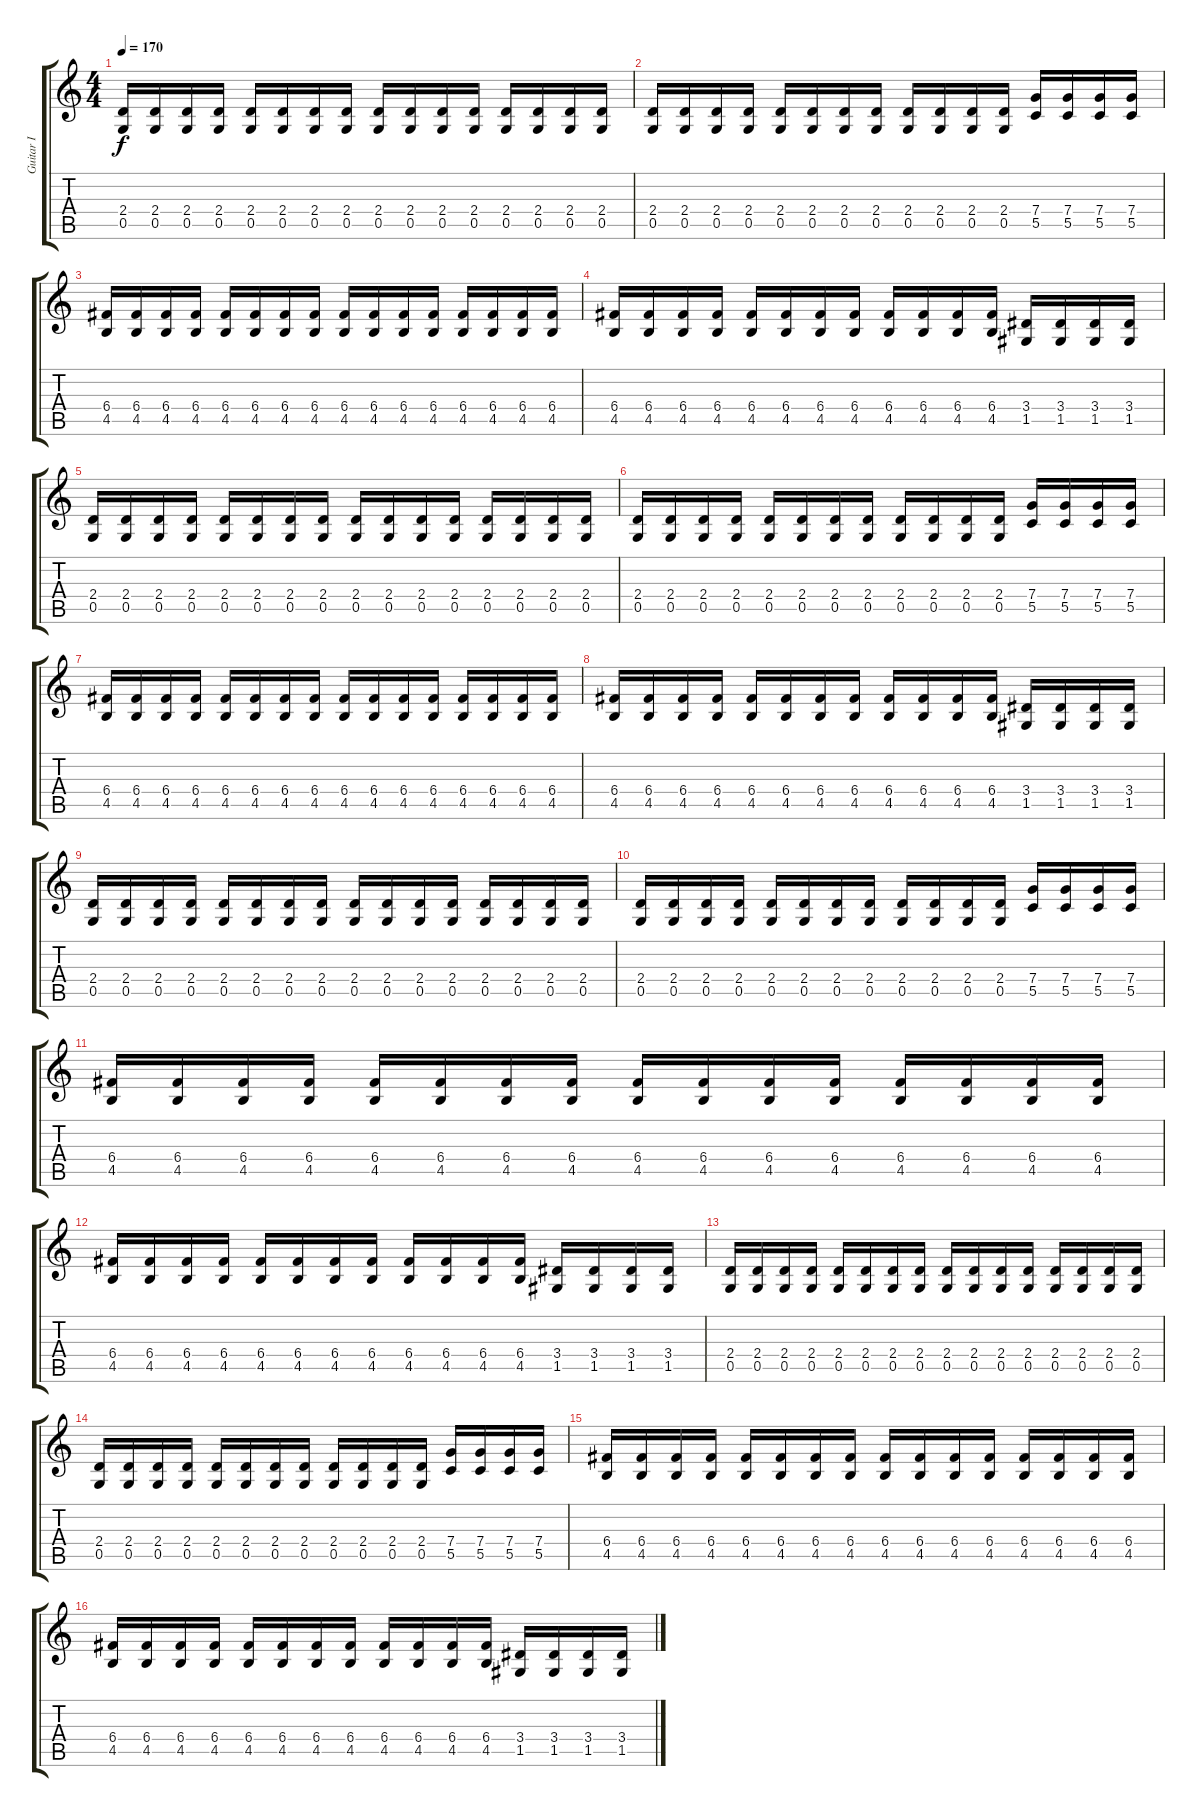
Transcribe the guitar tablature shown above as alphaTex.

\track ("Guitar I" "Guitar I") {instrument distortionguitar}
\staff {score tabs}
\tuning (D4 A3 F3 C3 G2 D2) {hide}
\ts (4 4)
\tempo 170
\clef g2
\ks c
(2.4 0.5).16{dy f} (2.4 0.5).16 (2.4 0.5).16 (2.4 0.5).16 (2.4 0.5).16 (2.4 0.5).16 (2.4 0.5).16 (2.4 0.5).16 (2.4 0.5).16 (2.4 0.5).16 (2.4 0.5).16 (2.4 0.5).16 (2.4 0.5).16 (2.4 0.5).16 (2.4 0.5).16 (2.4 0.5).16 |
(2.4 0.5).16 (2.4 0.5).16 (2.4 0.5).16 (2.4 0.5).16 (2.4 0.5).16 (2.4 0.5).16 (2.4 0.5).16 (2.4 0.5).16 (2.4 0.5).16 (2.4 0.5).16 (2.4 0.5).16 (2.4 0.5).16 (7.4 5.5).16 (7.4 5.5).16 (7.4 5.5).16 (7.4 5.5).16 |
(6.4 4.5).16 (6.4 4.5).16 (6.4 4.5).16 (6.4 4.5).16 (6.4 4.5).16 (6.4 4.5).16 (6.4 4.5).16 (6.4 4.5).16 (6.4 4.5).16 (6.4 4.5).16 (6.4 4.5).16 (6.4 4.5).16 (6.4 4.5).16 (6.4 4.5).16 (6.4 4.5).16 (6.4 4.5).16 |
(6.4 4.5).16 (6.4 4.5).16 (6.4 4.5).16 (6.4 4.5).16 (6.4 4.5).16 (6.4 4.5).16 (6.4 4.5).16 (6.4 4.5).16 (6.4 4.5).16 (6.4 4.5).16 (6.4 4.5).16 (6.4 4.5).16 (3.4 1.5).16 (3.4 1.5).16 (3.4 1.5).16 (3.4 1.5).16 |
(2.4 0.5).16 (2.4 0.5).16 (2.4 0.5).16 (2.4 0.5).16 (2.4 0.5).16 (2.4 0.5).16 (2.4 0.5).16 (2.4 0.5).16 (2.4 0.5).16 (2.4 0.5).16 (2.4 0.5).16 (2.4 0.5).16 (2.4 0.5).16 (2.4 0.5).16 (2.4 0.5).16 (2.4 0.5).16 |
(2.4 0.5).16 (2.4 0.5).16 (2.4 0.5).16 (2.4 0.5).16 (2.4 0.5).16 (2.4 0.5).16 (2.4 0.5).16 (2.4 0.5).16 (2.4 0.5).16 (2.4 0.5).16 (2.4 0.5).16 (2.4 0.5).16 (7.4 5.5).16 (7.4 5.5).16 (7.4 5.5).16 (7.4 5.5).16 |
(6.4 4.5).16 (6.4 4.5).16 (6.4 4.5).16 (6.4 4.5).16 (6.4 4.5).16 (6.4 4.5).16 (6.4 4.5).16 (6.4 4.5).16 (6.4 4.5).16 (6.4 4.5).16 (6.4 4.5).16 (6.4 4.5).16 (6.4 4.5).16 (6.4 4.5).16 (6.4 4.5).16 (6.4 4.5).16 |
(6.4 4.5).16 (6.4 4.5).16 (6.4 4.5).16 (6.4 4.5).16 (6.4 4.5).16 (6.4 4.5).16 (6.4 4.5).16 (6.4 4.5).16 (6.4 4.5).16 (6.4 4.5).16 (6.4 4.5).16 (6.4 4.5).16 (3.4 1.5).16 (3.4 1.5).16 (3.4 1.5).16 (3.4 1.5).16 |
(2.4 0.5).16 (2.4 0.5).16 (2.4 0.5).16 (2.4 0.5).16 (2.4 0.5).16 (2.4 0.5).16 (2.4 0.5).16 (2.4 0.5).16 (2.4 0.5).16 (2.4 0.5).16 (2.4 0.5).16 (2.4 0.5).16 (2.4 0.5).16 (2.4 0.5).16 (2.4 0.5).16 (2.4 0.5).16 |
(2.4 0.5).16 (2.4 0.5).16 (2.4 0.5).16 (2.4 0.5).16 (2.4 0.5).16 (2.4 0.5).16 (2.4 0.5).16 (2.4 0.5).16 (2.4 0.5).16 (2.4 0.5).16 (2.4 0.5).16 (2.4 0.5).16 (7.4 5.5).16 (7.4 5.5).16 (7.4 5.5).16 (7.4 5.5).16 |
(6.4 4.5).16 (6.4 4.5).16 (6.4 4.5).16 (6.4 4.5).16 (6.4 4.5).16 (6.4 4.5).16 (6.4 4.5).16 (6.4 4.5).16 (6.4 4.5).16 (6.4 4.5).16 (6.4 4.5).16 (6.4 4.5).16 (6.4 4.5).16 (6.4 4.5).16 (6.4 4.5).16 (6.4 4.5).16 |
(6.4 4.5).16 (6.4 4.5).16 (6.4 4.5).16 (6.4 4.5).16 (6.4 4.5).16 (6.4 4.5).16 (6.4 4.5).16 (6.4 4.5).16 (6.4 4.5).16 (6.4 4.5).16 (6.4 4.5).16 (6.4 4.5).16 (3.4 1.5).16 (3.4 1.5).16 (3.4 1.5).16 (3.4 1.5).16 |
(2.4 0.5).16 (2.4 0.5).16 (2.4 0.5).16 (2.4 0.5).16 (2.4 0.5).16 (2.4 0.5).16 (2.4 0.5).16 (2.4 0.5).16 (2.4 0.5).16 (2.4 0.5).16 (2.4 0.5).16 (2.4 0.5).16 (2.4 0.5).16 (2.4 0.5).16 (2.4 0.5).16 (2.4 0.5).16 |
(2.4 0.5).16 (2.4 0.5).16 (2.4 0.5).16 (2.4 0.5).16 (2.4 0.5).16 (2.4 0.5).16 (2.4 0.5).16 (2.4 0.5).16 (2.4 0.5).16 (2.4 0.5).16 (2.4 0.5).16 (2.4 0.5).16 (7.4 5.5).16 (7.4 5.5).16 (7.4 5.5).16 (7.4 5.5).16 |
(6.4 4.5).16 (6.4 4.5).16 (6.4 4.5).16 (6.4 4.5).16 (6.4 4.5).16 (6.4 4.5).16 (6.4 4.5).16 (6.4 4.5).16 (6.4 4.5).16 (6.4 4.5).16 (6.4 4.5).16 (6.4 4.5).16 (6.4 4.5).16 (6.4 4.5).16 (6.4 4.5).16 (6.4 4.5).16 |
(6.4 4.5).16 (6.4 4.5).16 (6.4 4.5).16 (6.4 4.5).16 (6.4 4.5).16 (6.4 4.5).16 (6.4 4.5).16 (6.4 4.5).16 (6.4 4.5).16 (6.4 4.5).16 (6.4 4.5).16 (6.4 4.5).16 (3.4 1.5).16 (3.4 1.5).16 (3.4 1.5).16 (3.4 1.5).16
